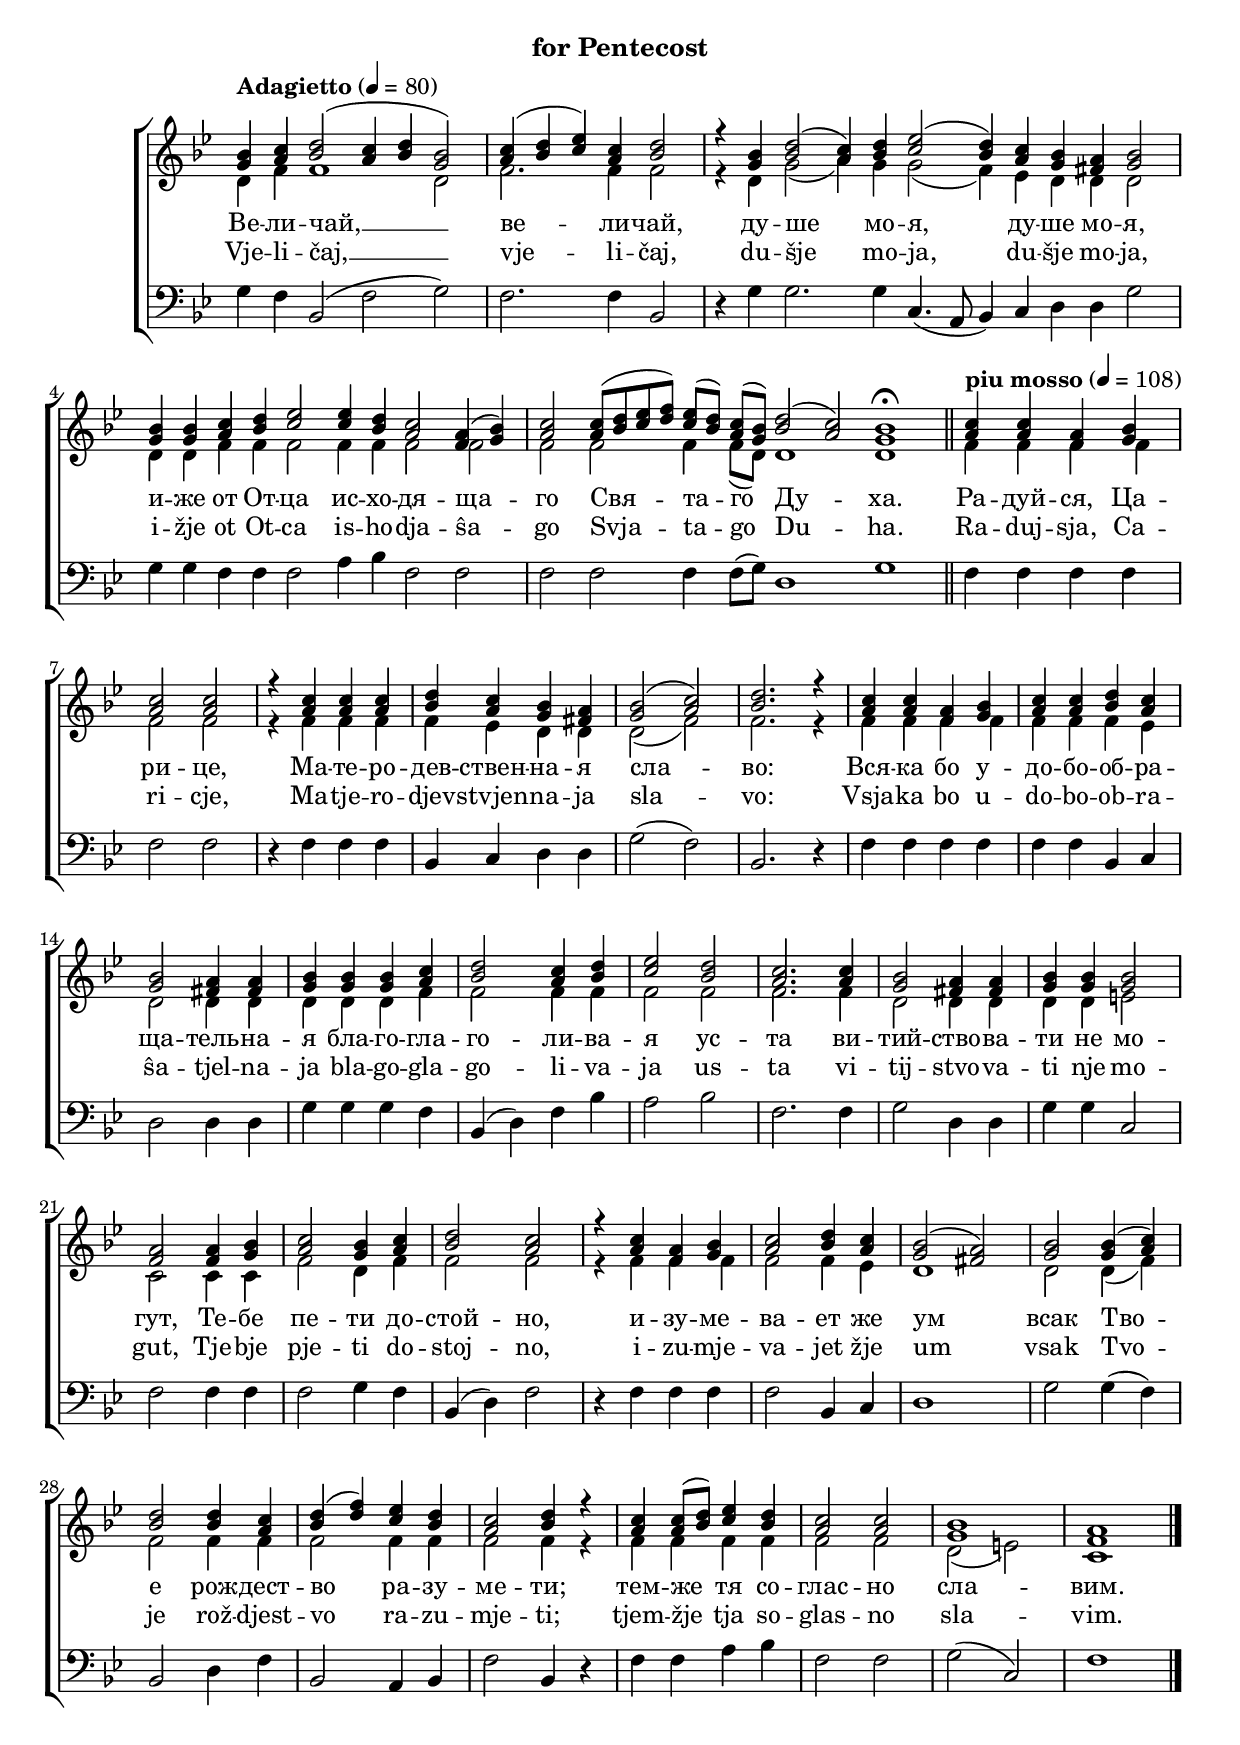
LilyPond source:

\version "2.18.2"

global = {
	\key g \minor
	\tempo Adagietto 4 = 80
}

\header {
%TODO: What title to give?
	%title = "Задостойник на Пятидесятницу"
	subtitle = "for Pentecost"
	composer = ""
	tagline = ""
}

\paper {
  system-count = #6
}

Cyrillic = \lyricmode {
	Ве -- ли -- чай, __
	ве -- ли -- чай,
	ду -- ше мо -- я,
	ду -- ше мо -- я,
	и -- же от От -- ца ис -- хо -- дя -- ща -- го Свя -- та -- го Ду -- ха.

	Ра -- дуй -- ся, Ца -- ри -- це, Ма -- те -- ро -- дев -- ствен -- на -- я сла -- во:
	Вся -- ка бо у -- до -- бо -- об -- ра -- ща -- тель -- на -- я бла -- го -- гла -- го -- ли -- ва -- я ус -- та ви -- тий -- ство -- ва -- ти не мо -- гут,
	Те -- бе пе -- ти до -- стой -- но,
	и -- зу -- ме -- ва -- ет же ум всак Тво -- е рож -- дест -- во ра -- зу -- ме -- ти;
	тем -- же тя со -- глас -- но сла -- вим.
}

Latin = \lyricmode {
	Vje -- li -- čaj, __
	vje -- li -- čaj,
	du -- šje mo -- ja,
	du -- šje mo -- ja,
	i -- žje ot Ot -- ca is -- ho -- dja -- ŝa -- go Svja -- ta -- go Du -- ha.

	Ra -- duj -- sja, Ca -- ri -- cje, Ma -- tje -- ro -- djev -- stvjen -- na -- ja sla -- vo:
	Vsja -- ka bo u -- do -- bo -- ob -- ra -- ŝa -- tjel -- na -- ja bla -- go -- gla -- go -- li -- va -- ja us -- ta vi -- tij -- stvo -- va -- ti nje mo -- gut,
	Tje -- bje pje -- ti do -- stoj -- no,
	i -- zu -- mje -- va -- jet žje um vsak Tvo -- je rož -- djest -- vo ra -- zu -- mje -- ti;
	tjem -- žje tja so -- glas -- no sla -- vim.
}

sopMusic = \relative {
	\time 8/4 bes'4 c d2( c4 d bes2) | \time 6/4 c4( d ees) c d2 |
	\time 14/4 r4 bes d2( c4) d ees2( d4) c bes a bes2 |
	\time 12/4 bes4 bes c d ees2 ees4 d c2 a4( bes) |
	\time 14/4 c2 c8[( d ees f)] ees([ d)] c[( bes)] d2( c) bes1\fermata \bar "||"

	\tempo "piu mosso" 4 = 108
	\time 4/4 c4 c a bes | c2 c | r4 c c c | d c bes a |
	bes2( c) | d2. r4 | c4 c a bes | c c d c | bes2 a4 a |
	bes bes bes c | d2 c4 d | ees2 d | c2. c4 | bes2 a4 a |
	bes bes bes2 | a a4 bes | c2 bes4 c | d2 c | r4 c a bes |
	c2 d4 c | bes2( a) | bes2 bes4( c) | d2 d4 c | d( f) ees d |
	c2 d4 r | c c8( d) ees4 d | c2 c | bes1 | a \bar "|."
}

altoMusic = \relative {
	g'4 a bes2( a4 bes g2) | a4( bes c) a bes2 |
	r4 g bes2( a4) bes c2( bes4) a g fis g2 |
	g4 g a bes c2 c4 bes a2 f4( g) |
	a2 a8[( bes c d)] c([ bes)] a[( g)] bes2( a) g1 |

	a4 a f g | a2 a | r4 a a a | bes a g fis |
	g2( a) | bes2. r4 | a4 a f g | a a bes a | g2 fis4 fis |
	g g g a | bes2 a4 bes | c2 bes | a2. a4 | g2 fis4 fis |
	g g g2 | f f4 g | a2 g4 a | bes2 a | r4 a f g |
	a2 bes4 a | g2( fis) | g2 g4( a) | bes2 bes4 a | bes( d) c bes |
	a2 bes4 r | a a8( bes) c4 bes | a2 a | g1 | f
}

tenorMusic = \relative {
	d'4 f f1 d2 | f2. f4 f2 |
	r4 d g2( a4) g g2( f4) ees d d d2 |
	d4 d f f f2 f4 f f2 f |
	f f f4 f8( d) d1 d |

	f4 f f f | f2 f | r4 f f f | f ees d d |
	d2( f) | f2. r4 | f4 f f f | f f f ees | d2 d4 d |
	d4 d d f | f2 f4 f | f2 f | f2. f4 | d2 d4 d |
	d d e2 | c c4 c | f2 d4 f | f2 f | r4 f f f |
	f2 f4 ees | d1 | d2 d4( f) | f2 f4 f | f2 f4 f |
	f2 f4 r | f f f f | f2 f | d( e) | c1
}

bassMusic = \relative {
	g4f bes,2( f' g) | f2. f4 bes,2 |
	r4 g' g2. g4 c,4.( a8 bes4) c d d g2 |
	g4 g f f f2 a4 bes f2 f |
	f f f4 f8( g) d1 g |

	f4 f f f | f2 f | r4 f f f | bes, c d d |
	g2( f) | bes,2. r4 | f'4 f f f | f f bes, c | d2 d4 d |
	g g g f | bes,( d) f bes | a2 bes | f2. f4 | g2 d4 d |
	g g c,2 | f f4 f | f2 g4 f | bes,( d) f2 | r4 f f f |
	f2 bes,4 c | d1 | g2 g4( f) | bes,2 d4 f | bes,2 a4 bes |
	f'2 bes,4 r | f' f a bes | f2 f | g( c,) | f1
}

% TODO: translate
% My attempt at translation:
% Magnify, O my soul, He who proceeds from the Father, the Holy Spirit.
% Rejoice in the Queen, the Glorious Mother of God:
% ...

\score {
	\new ChoirStaff <<
		\new Staff = "highStaff" <<
			\new Voice = "high_voice" {
				\voiceOne << \global \sopMusic \altoMusic >>
			}
			\new Voice = "tenors" {
				\voiceTwo << \global \tenorMusic >>
			}
		>>
		\new Lyrics = "highLyrics" \lyricsto "high_voice" \Cyrillic
		\new Lyrics = "lowLyrics" \lyricsto "high_voice" \Latin
		\new Staff = "lowStaff" <<
			\clef bass
			\new Voice = "basses" {
				<< \global \bassMusic >>
			}
		>>
	>>
	\layout {
		\context { 
			\Staff 
			\remove Time_signature_engraver 
		} 
	}
	\midi {
		%\set Staff.midiInstrument = #"lead 1 (square)"
		\set Staff.midiInstrument = #"bright acoustic"
	}
}

%\include "TEMPLATES_DIRECTORY/satb_notime.ily"

